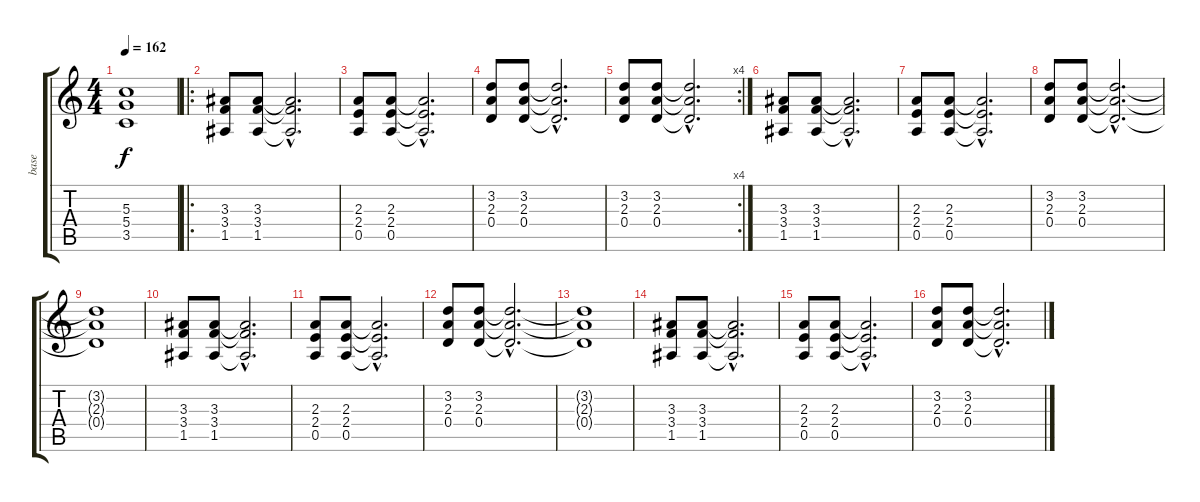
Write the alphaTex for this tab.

\track ("base" "base") {instrument distortionguitar}
\staff {score tabs}
\tuning (E4 B3 G3 D3 A2 E2) {hide}
\ts (4 4)
\tempo 162
\clef g2
\ks c
(5.3{t} 5.4{t} 3.5{t}).1{dy f} |
\ro
(3.3 3.4 1.5).8 (3.3 3.4 1.5).8 (3.3{hac t} 3.4{hac t} 1.5{hac t}).2{d} |
(2.3 2.4 0.5).8 (2.3 2.4 0.5).8 (2.3{hac t} 2.4{hac t} 0.5{hac t}).2{d} |
(3.2 2.3 0.4).8 (3.2 2.3 0.4).8 (3.2{hac t} 2.3{hac t} 0.4{hac t}).2{d} |
\rc 4
(3.2 2.3 0.4).8 (3.2 2.3 0.4).8 (3.2{hac t} 2.3{hac t} 0.4{hac t}).2{d} |
(3.3 3.4 1.5).8 (3.3 3.4 1.5).8 (3.3{hac t} 3.4{hac t} 1.5{hac t}).2{d} |
(2.3 2.4 0.5).8 (2.3 2.4 0.5).8 (2.3{hac t} 2.4{hac t} 0.5{hac t}).2{d} |
(3.2 2.3 0.4).8 (3.2 2.3 0.4).8 (3.2{hac t} 2.3{hac t} 0.4{hac t}).2{d} |
(3.2{t} 2.3{t} 0.4{t}).1 |
(3.3 3.4 1.5).8 (3.3 3.4 1.5).8 (3.3{hac t} 3.4{hac t} 1.5{hac t}).2{d} |
(2.3 2.4 0.5).8 (2.3 2.4 0.5).8 (2.3{hac t} 2.4{hac t} 0.5{hac t}).2{d} |
(3.2 2.3 0.4).8 (3.2 2.3 0.4).8 (3.2{hac t} 2.3{hac t} 0.4{hac t}).2{d} |
(3.2{t} 2.3{t} 0.4{t}).1 |
(3.3 3.4 1.5).8 (3.3 3.4 1.5).8 (3.3{hac t} 3.4{hac t} 1.5{hac t}).2{d} |
(2.3 2.4 0.5).8 (2.3 2.4 0.5).8 (2.3{hac t} 2.4{hac t} 0.5{hac t}).2{d} |
(3.2 2.3 0.4).8 (3.2 2.3 0.4).8 (3.2{hac t} 2.3{hac t} 0.4{hac t}).2{d}
